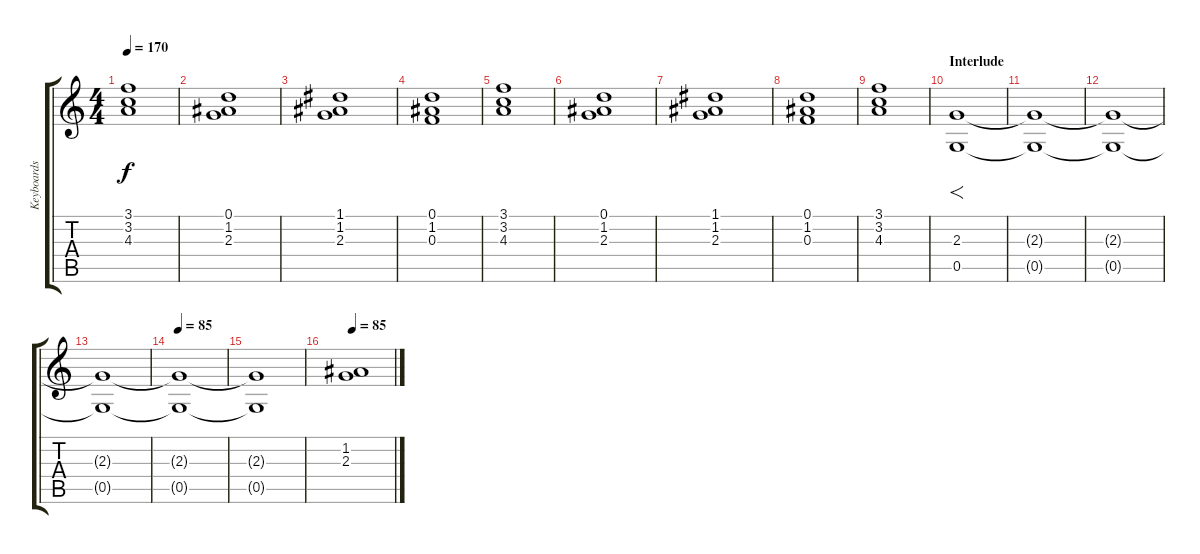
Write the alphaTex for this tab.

\track ("Keyboards" "Keyboards") {instrument tremolostrings}
\staff {score tabs}
\tuning (D5 A4 F4 C4 G3 D3) {hide}
\ts (4 4)
\tempo 170
\clef g2
\ks c
(3.1 3.2 4.3).1{dy f} |
(0.1 1.2 2.3).1 |
(1.1 1.2 2.3).1 |
(0.1 1.2 0.3).1 |
(3.1 3.2 4.3).1 |
(0.1 1.2 2.3).1 |
(1.1 1.2 2.3).1 |
(0.1 1.2 0.3).1 |
(3.1 3.2 4.3).1 |
\section ("" "Interlude")
(2.3 0.5).1{f} |
(2.3{t} 0.5{t}).1 |
(2.3{t} 0.5{t}).1 |
(2.3{t} 0.5{t}).1 |
\tempo 85
(2.3{t} 0.5{t}).1 |
(2.3{t} 0.5{t}).1 |
\tempo 85
(1.2 2.3).1
